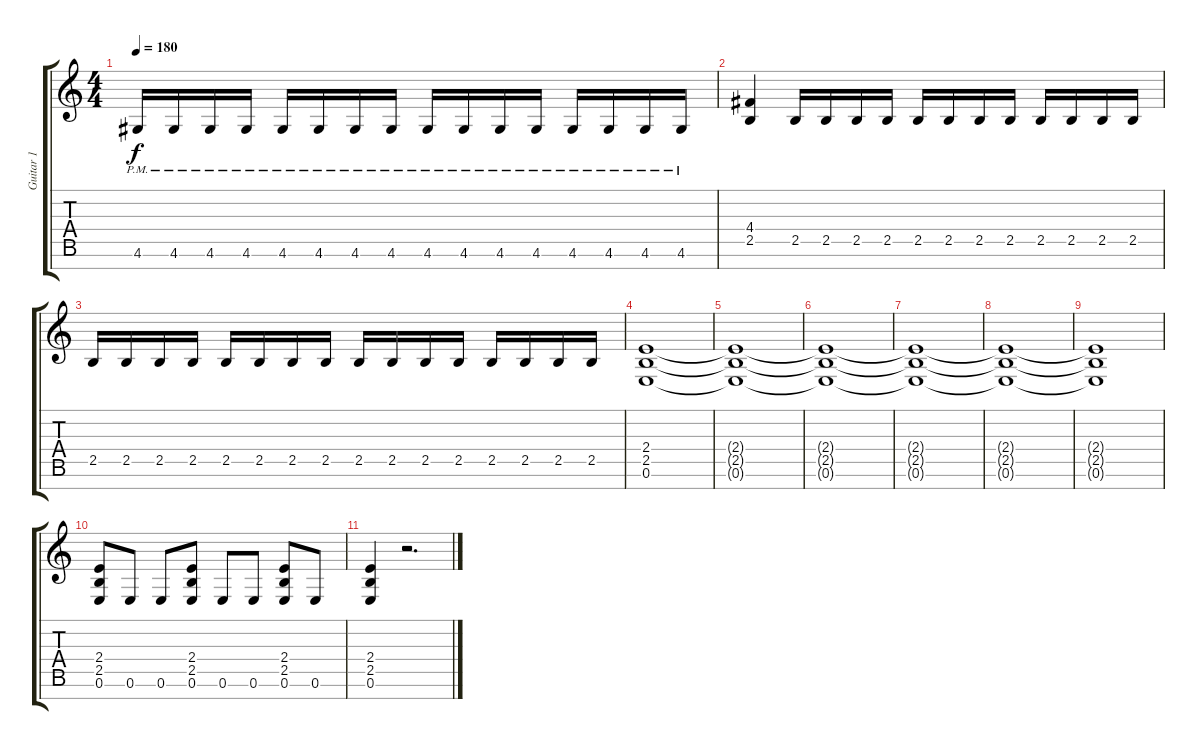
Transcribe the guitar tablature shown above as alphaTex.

\track ("Guitar 1" "Guitar 1") {instrument distortionguitar}
\staff {score tabs}
\tuning (E4 B3 G3 D3 A2 E2 B1) {hide}
\ts (4 4)
\tempo 180
\clef g2
\ks c
4.6{pm}.16{dy f} 4.6{pm}.16 4.6{pm}.16 4.6{pm}.16 4.6{pm}.16 4.6{pm}.16 4.6{pm}.16 4.6{pm}.16 4.6{pm}.16 4.6{pm}.16 4.6{pm}.16 4.6{pm}.16 4.6{pm}.16 4.6{pm}.16 4.6{pm}.16 4.6{pm}.16 |
(4.4 2.5).4 2.5.16 2.5.16 2.5.16 2.5.16 2.5.16 2.5.16 2.5.16 2.5.16 2.5.16 2.5.16 2.5.16 2.5.16 |
2.5.16 2.5.16 2.5.16 2.5.16 2.5.16 2.5.16 2.5.16 2.5.16 2.5.16 2.5.16 2.5.16 2.5.16 2.5.16 2.5.16 2.5.16 2.5.16 |
(2.4 2.5 0.6).1 |
(2.4{t} 2.5{t} 0.6{t}).1 |
(2.4{t} 2.5{t} 0.6{t}).1 |
(2.4{t} 2.5{t} 0.6{t}).1 |
(2.4{t} 2.5{t} 0.6{t}).1 |
(2.4{t} 2.5{t} 0.6{t}).1 |
(2.4 2.5 0.6).8 0.6.8 0.6.8 (2.4 2.5 0.6).8 0.6.8 0.6.8 (2.4 2.5 0.6).8 0.6.8 |
(2.4 2.5 0.6).4 r.2{d}
